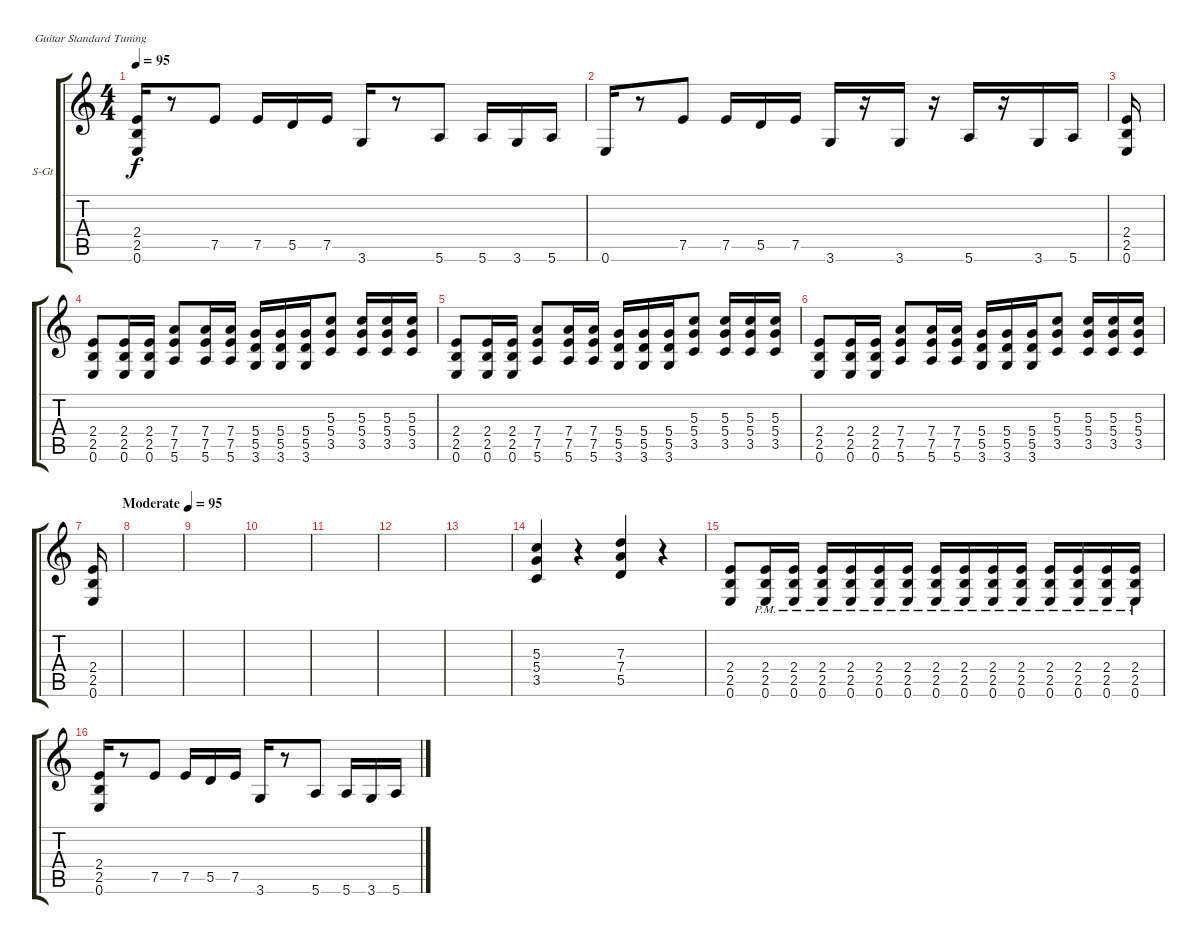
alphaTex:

\bracketExtendMode groupsimilarinstruments
\firstSystemTrackNameOrientation horizontal
\otherSystemsTrackNameOrientation horizontal
\track ("Äîðîæêà 1" "S-Gt") {instrument acousticguitarsteel}
\staff {score tabs}
\tuning (E4 B3 G3 D3 A2 E2)
\ts (4 4)
\tempo 95
\clef g2
\ks c
(0.6 2.5 2.4).16{dy f} r.8 7.5.8 7.5.16 5.5.16 7.5.16 3.6.16 r.8 5.6.8 5.6.16 3.6.16 5.6.16 |
0.6.16 r.8 7.5.8 7.5.16 5.5.16 7.5.16 3.6.16 r.16 3.6.16 r.16 5.6.16 r.16 3.6.16 5.6.16 |
(0.6 2.5 2.4).16 |
(0.6 2.5 2.4).8 (0.6 2.5 2.4).16 (0.6 2.5 2.4).16 (5.6 7.5 7.4).8 (5.6 7.5 7.4).16 (7.4 7.5 5.6).16 (3.6 5.5 5.4).16 (3.6 5.5 5.4).16 (3.6 5.5 5.4).16 (3.5 5.4 5.3).8 (3.5 5.4 5.3).16 (3.5 5.4 5.3).16 (3.5 5.4 5.3).16 |
(0.6 2.5 2.4).8 (0.6 2.5 2.4).16 (0.6 2.5 2.4).16 (5.6 7.5 7.4).8 (5.6 7.5 7.4).16 (7.4 7.5 5.6).16 (3.6 5.5 5.4).16 (3.6 5.5 5.4).16 (3.6 5.5 5.4).16 (3.5 5.4 5.3).8 (3.5 5.4 5.3).16 (3.5 5.4 5.3).16 (3.5 5.4 5.3).16 |
(0.6 2.5 2.4).8 (0.6 2.5 2.4).16 (0.6 2.5 2.4).16 (5.6 7.5 7.4).8 (5.6 7.5 7.4).16 (7.4 7.5 5.6).16 (3.6 5.5 5.4).16 (3.6 5.5 5.4).16 (3.6 5.5 5.4).16 (3.5 5.4 5.3).8 (3.5 5.4 5.3).16 (3.5 5.4 5.3).16 (3.5 5.4 5.3).16 |
\tempo (95 "Moderate" 1)
(0.6 2.5 2.4).16 |
|
|
|
|
|
|
(5.3 5.4 3.5).4 r.4 (7.3 7.4 5.5).4 r.4 |
(2.4 2.5 0.6).8 (0.6{pm} 2.5{pm} 2.4{pm}).16 (0.6{pm} 2.5{pm} 2.4{pm}).16 (0.6{pm} 2.5{pm} 2.4{pm}).16 (0.6{pm} 2.5{pm} 2.4{pm}).16 (0.6{pm} 2.5{pm} 2.4{pm}).16 (0.6{pm} 2.5{pm} 2.4{pm}).16 (0.6{pm} 2.5{pm} 2.4{pm}).16 (0.6{pm} 2.5{pm} 2.4{pm}).16 (0.6{pm} 2.5{pm} 2.4{pm}).16 (0.6{pm} 2.5{pm} 2.4{pm}).16 (0.6{pm} 2.5{pm} 2.4{pm}).16 (0.6{pm} 2.5{pm} 2.4{pm}).16 (0.6{pm} 2.4{pm} 2.5{pm}).16 (0.6{pm} 2.5{pm} 2.4{pm}).16 |
(0.6 2.5 2.4).16 r.8 7.5.8 7.5.16 5.5.16 7.5.16 3.6.16 r.8 5.6.8 5.6.16 3.6.16 5.6.16
